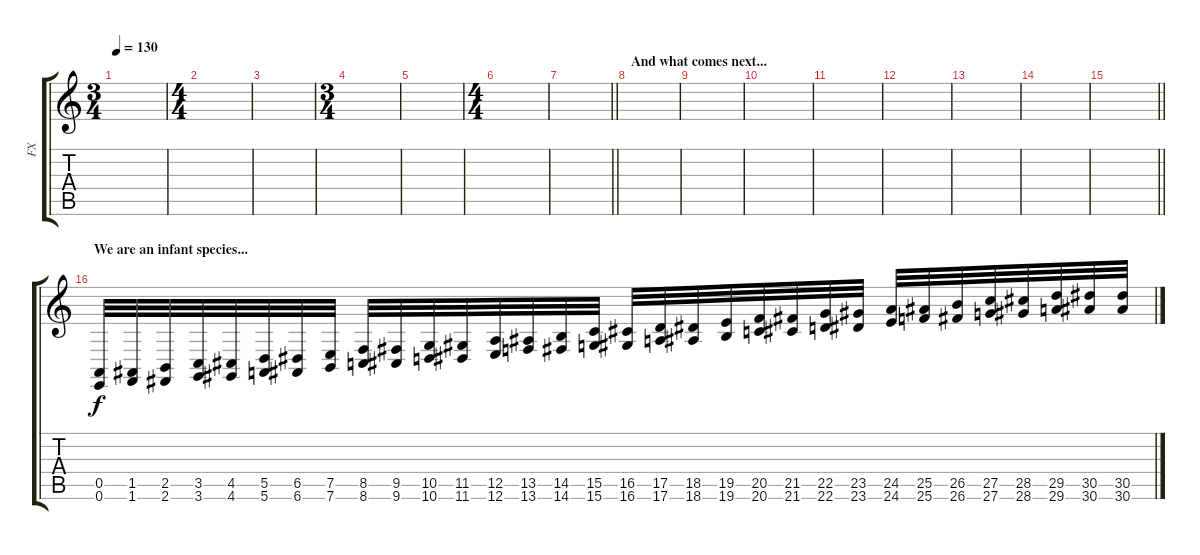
\track ("FX" "FX") {instrument guitarfretnoise}
\staff {score tabs}
\tuning (E4 B3 G3 D3 A2 E2) {hide}
\ts (3 4)
\tempo 130
\clef g2
\ks c
|
\ts (4 4)
|
|
\ts (3 4)
|
|
\ts (4 4)
|
\barLineRight lightlight
|
\section ("" "And what comes next...")
|
|
|
|
|
|
|
\barLineRight lightlight
|
\section ("" "We are an infant species...")
(0.5 0.6).32{instrument guitarfretnoise} (1.5 1.6).32 (2.5 2.6).32 (3.5 3.6).32 (4.5 4.6).32 (5.5 5.6).32 (6.5 6.6).32 (7.5 7.6).32 (8.5 8.6).32 (9.5 9.6).32 (10.5 10.6).32 (11.5 11.6).32 (12.5 12.6).32 (13.5 13.6).32 (14.5 14.6).32 (15.5 15.6).32 (16.5 16.6).32 (17.5 17.6).32 (18.5 18.6).32 (19.5 19.6).32 (20.5 20.6).32 (21.5 21.6).32 (22.5 22.6).32 (23.5 23.6).32 (24.5 24.6).32 (25.5 25.6).32 (26.5 26.6).32 (27.5 27.6).32 (28.5 28.6).32 (29.5 29.6).32 (30.5 30.6).32 (30.5 30.6).32
